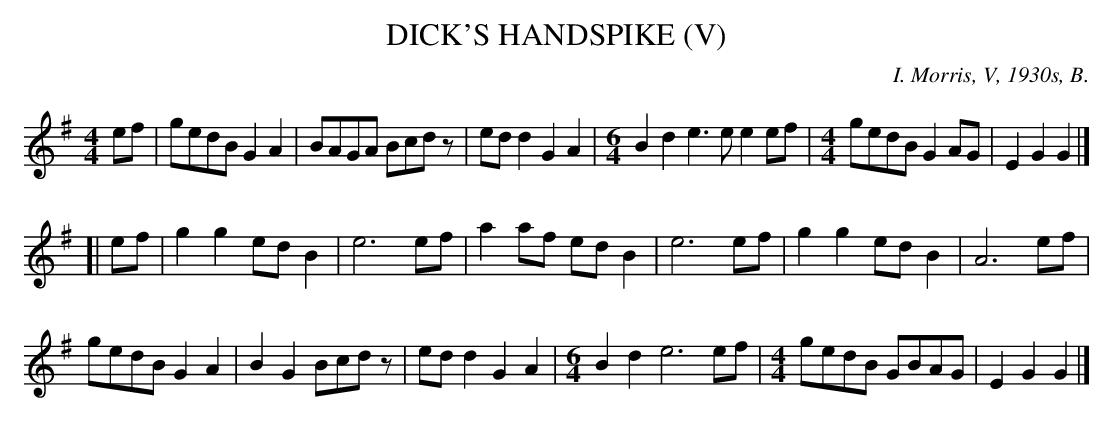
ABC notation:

X:1
T: DICK'S HANDSPIKE (V)
O: I. Morris, V, 1930s, B.
M: 4/4
L: 1/8
K: G
ef | gedB G2A2 | BAGA Bcdz | edd2 G2A2 |[M:6/4] B2d2 e3e e2ef |[M:4/4] gedB G2AG | E2G2 G2 |]
[| ef | g2g2 edB2 | e6 ef | a2af edB2 | e6 ef | g2g2 edB2 | A6 ef |
gedB G2A2 | B2G2 Bcdz | edd2 G2A2 |[M:6/4] B2d2 e6 ef |[M:4/4] gedB GBAG | E2G2 G2 |]
